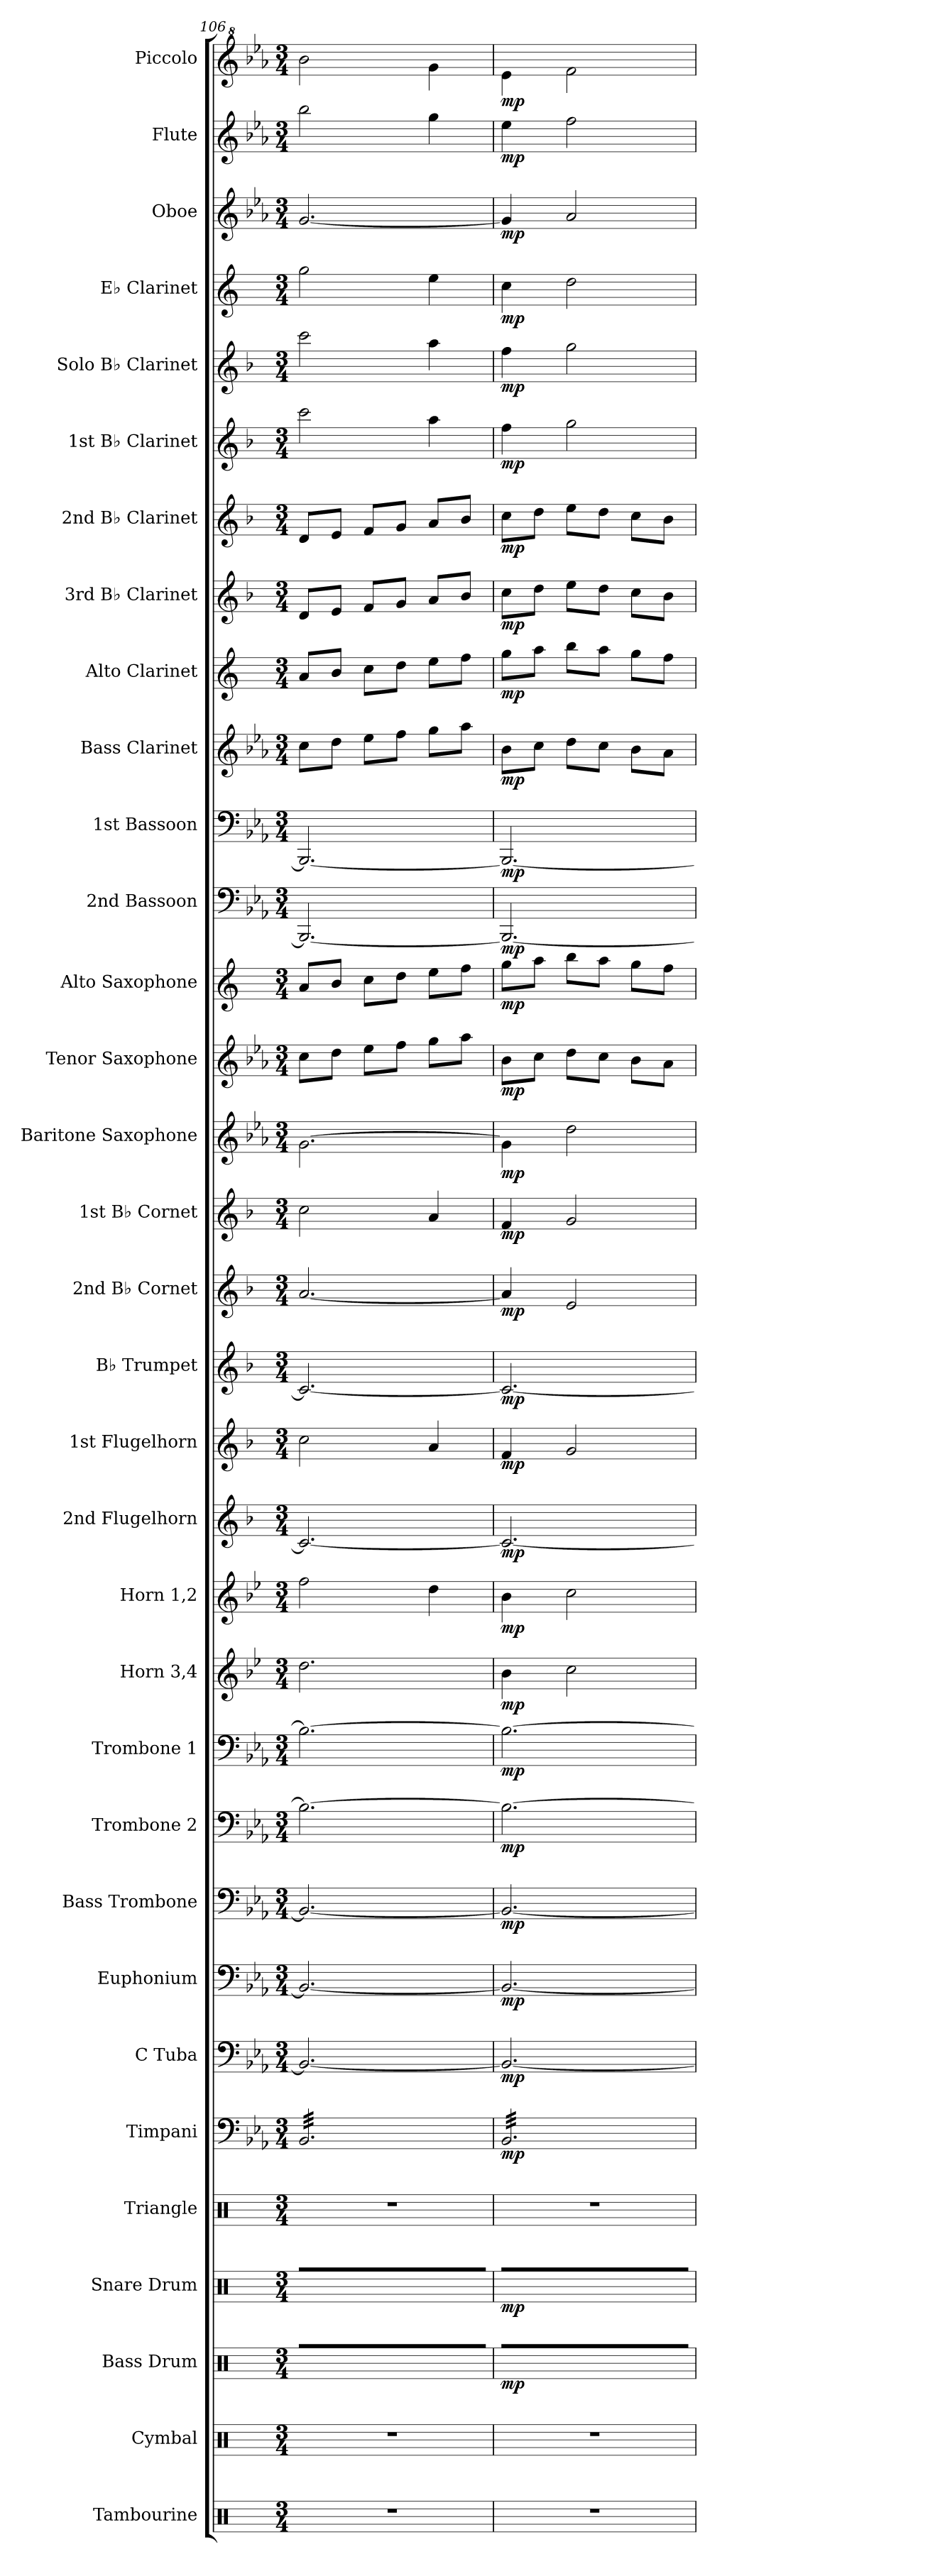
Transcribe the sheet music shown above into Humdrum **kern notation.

**kern	**kern	**kern	**dynam	**kern	**dynam	**kern	**kern	**dynam	**kern	**dynam	**kern	**dynam	**kern	**dynam	**kern	**dynam	**kern	**dynam	**kern	**dynam	**kern	**dynam	**kern	**dynam	**kern	**dynam	**kern	**dynam	**kern	**dynam	**kern	**dynam	**kern	**dynam	**kern	**dynam	**kern	**dynam	**kern	**dynam	**kern	**dynam	**kern	**dynam	**kern	**dynam	**kern	**dynam	**kern	**dynam	**kern	**dynam	**kern	**dynam	**kern	**dynam	**kern	**dynam	**kern	**dynam	**kern	**dynam
*part33	*part32	*part31	*part31	*part30	*part30	*part29	*part28	*part28	*part27	*part27	*part26	*part26	*part25	*part25	*part24	*part24	*part23	*part23	*part22	*part22	*part21	*part21	*part20	*part20	*part19	*part19	*part18	*part18	*part17	*part17	*part16	*part16	*part15	*part15	*part14	*part14	*part13	*part13	*part12	*part12	*part11	*part11	*part10	*part10	*part9	*part9	*part8	*part8	*part7	*part7	*part6	*part6	*part5	*part5	*part4	*part4	*part3	*part3	*part2	*part2	*part1	*part1
*staff33	*staff32	*staff31	*staff31	*staff30	*staff30	*staff29	*staff28	*staff28	*staff27	*staff27	*staff26	*staff26	*staff25	*staff25	*staff24	*staff24	*staff23	*staff23	*staff22	*staff22	*staff21	*staff21	*staff20	*staff20	*staff19	*staff19	*staff18	*staff18	*staff17	*staff17	*staff16	*staff16	*staff15	*staff15	*staff14	*staff14	*staff13	*staff13	*staff12	*staff12	*staff11	*staff11	*staff10	*staff10	*staff9	*staff9	*staff8	*staff8	*staff7	*staff7	*staff6	*staff6	*staff5	*staff5	*staff4	*staff4	*staff3	*staff3	*staff2	*staff2	*staff1	*staff1
*I"Tambourine	*I"Cymbal	*I"Bass Drum	*	*I"Snare Drum	*	*I"Triangle	*I"Timpani	*	*I"C Tuba	*	*I"Euphonium	*	*I"Bass Trombone	*	*I"Trombone 2	*	*I"Trombone 1	*	*I"Horn 3,4	*	*I"Horn 1,2	*	*I"2nd Flugelhorn	*	*I"1st Flugelhorn	*	*I"B♭ Trumpet	*	*I"2nd B♭ Cornet	*	*I"1st B♭ Cornet	*	*I"Baritone Saxophone	*	*I"Tenor Saxophone	*	*I"Alto Saxophone	*	*I"2nd Bassoon	*	*I"1st Bassoon	*	*I"Bass Clarinet	*	*I"Alto Clarinet	*	*I"3rd B♭ Clarinet	*	*I"2nd B♭ Clarinet	*	*I"1st B♭ Clarinet	*	*I"Solo B♭ Clarinet	*	*I"E♭ Clarinet	*	*I"Oboe	*	*I"Flute	*	*I"Piccolo	*
*I'Tamb.	*I'Cym.	*I'B. Dr.	*	*I'Sn. Dr.	*	*I'Trgl.	*I'Timp.	*	*I'C Tu.	*	*I'Eu.	*	*I'B. Trb.	*	*I'Trb. 2	*	*I'Trb. 1	*	*I'Hn. 3,4	*	*I'Hn. 1,2	*	*I'2nd Flghn.	*	*I'1st Flghn.	*	*I'B♭ Tpt.	*	*I'2nd B♭ Cnt.	*	*I'1st B♭ Cnt.	*	*I'Bar. Sax.	*	*I'T. Sax.	*	*I'A. Sax.	*	*I'2nd Bsn.	*	*I'1st Bsn.	*	*I'B. Cl.	*	*I'A. Cl.	*	*I'3rd B♭ Cl.	*	*I'2nd B♭ Cl.	*	*I'1st B♭ Cl.	*	*I'Solo B♭ Cl.	*	*I'E♭ Cl.	*	*I'Ob.	*	*I'Fl.	*	*I'Picc.	*
*clefX	*clefX	*clefX	*	*clefX	*	*clefX	*clefF4	*	*clefF4	*	*clefF4	*	*clefF4	*	*clefF4	*	*clefF4	*	*clefG2	*	*clefG2	*	*clefG2	*	*clefG2	*	*clefG2	*	*clefG2	*	*clefG2	*	*clefG2	*	*clefG2	*	*clefG2	*	*clefF4	*	*clefF4	*	*clefG2	*	*clefG2	*	*clefG2	*	*clefG2	*	*clefG2	*	*clefG2	*	*clefG2	*	*clefG2	*	*clefG2	*	*clefG^2	*
*	*	*	*	*	*	*	*	*	*	*	*	*	*	*	*	*	*	*	*ITrd4c7	*	*ITrd4c7	*	*ITrd1c2	*	*ITrd1c2	*	*ITrd1c2	*	*ITrd1c2	*	*ITrd1c2	*	*ITrd12c21	*	*ITrd8c14	*	*ITrd5c9	*	*	*	*	*	*ITrd8c14	*	*ITrd5c9	*	*ITrd1c2	*	*ITrd1c2	*	*ITrd1c2	*	*ITrd1c2	*	*ITrd-2c-3	*	*	*	*	*	*ITrd-7c-12	*
*k[]	*k[]	*k[]	*	*k[]	*	*k[]	*k[b-e-a-]	*	*k[b-e-a-]	*	*k[b-e-a-]	*	*k[b-e-a-]	*	*k[b-e-a-]	*	*k[b-e-a-]	*	*k[b-e-a-]	*	*k[b-e-a-]	*	*k[b-e-a-]	*	*k[b-e-a-]	*	*k[b-e-a-]	*	*k[b-e-a-]	*	*k[b-e-a-]	*	*k[b-e-a-]	*	*k[b-e-a-]	*	*k[b-e-a-]	*	*k[b-e-a-]	*	*k[b-e-a-]	*	*k[b-e-a-]	*	*k[b-e-a-]	*	*k[b-e-a-]	*	*k[b-e-a-]	*	*k[b-e-a-]	*	*k[b-e-a-]	*	*k[b-e-a-]	*	*k[b-e-a-]	*	*k[b-e-a-]	*	*k[b-e-a-]	*
*C:	*C:	*C:	*	*C:	*	*C:	*E-:	*	*E-:	*	*E-:	*	*E-:	*	*E-:	*	*E-:	*	*E-:	*	*E-:	*	*E-:	*	*E-:	*	*E-:	*	*E-:	*	*E-:	*	*E-:	*	*E-:	*	*E-:	*	*E-:	*	*E-:	*	*E-:	*	*E-:	*	*E-:	*	*E-:	*	*E-:	*	*E-:	*	*E-:	*	*E-:	*	*E-:	*	*E-:	*
*M3/4	*M3/4	*M3/4	*	*M3/4	*	*M3/4	*M3/4	*	*M3/4	*	*M3/4	*	*M3/4	*	*M3/4	*	*M3/4	*	*M3/4	*	*M3/4	*	*M3/4	*	*M3/4	*	*M3/4	*	*M3/4	*	*M3/4	*	*M3/4	*	*M3/4	*	*M3/4	*	*M3/4	*	*M3/4	*	*M3/4	*	*M3/4	*	*M3/4	*	*M3/4	*	*M3/4	*	*M3/4	*	*M3/4	*	*M3/4	*	*M3/4	*	*M3/4	*
=106	=106	=106	=106	=106	=106	=106	=106	=106	=106	=106	=106	=106	=106	=106	=106	=106	=106	=106	=106	=106	=106	=106	=106	=106	=106	=106	=106	=106	=106	=106	=106	=106	=106	=106	=106	=106	=106	=106	=106	=106	=106	=106	=106	=106	=106	=106	=106	=106	=106	=106	=106	=106	=106	=106	=106	=106	=106	=106	=106	=106	=106	=106
*	*	*tremolo	*	*	*	*	*	*	*	*	*	*	*	*	*	*	*	*	*	*	*	*	*	*	*	*	*	*	*	*	*	*	*	*	*	*	*	*	*	*	*	*	*	*	*	*	*	*	*	*	*	*	*	*	*	*	*	*	*	*	*	*
*	*	*	*	*tremolo	*	*	*	*	*	*	*	*	*	*	*	*	*	*	*	*	*	*	*	*	*	*	*	*	*	*	*	*	*	*	*	*	*	*	*	*	*	*	*	*	*	*	*	*	*	*	*	*	*	*	*	*	*	*	*	*	*	*
*	*	*	*	*	*	*	*tremolo	*	*	*	*	*	*	*	*	*	*	*	*	*	*	*	*	*	*	*	*	*	*	*	*	*	*	*	*	*	*	*	*	*	*	*	*	*	*	*	*	*	*	*	*	*	*	*	*	*	*	*	*	*	*	*
2.r	2.r	[32R\LLL	.	32R\LLL	.	2.r	32BB-/LLL	.	2.BB-/_	.	2.BB-/_	.	2.BB-/_	.	2.B-\_	.	2.B-\_	.	2.g\	.	2b-\	.	2.B-/_	.	2b-\	.	2.B-/_	.	[2.g/	.	2b-\	.	[2.G\	.	8c\L	.	8c/L	.	2.BBB-/_	.	2.BBB-/_	.	8c\L	.	8c/L	.	8c/L	.	8c/L	.	2bb-\	.	2bb-\	.	2bb-\	.	[2.g/	.	2bb-\	.	2bbb-\	.
.	.	32R\	.	32R\	.	.	32BB-/	.	.	.	.	.	.	.	.	.	.	.	.	.	.	.	.	.	.	.	.	.	.	.	.	.	.	.	.	.	.	.	.	.	.	.	.	.	.	.	.	.	.	.	.	.	.	.	.	.	.	.	.	.	.	.
.	.	32R\	.	32R\	.	.	32BB-/	.	.	.	.	.	.	.	.	.	.	.	.	.	.	.	.	.	.	.	.	.	.	.	.	.	.	.	.	.	.	.	.	.	.	.	.	.	.	.	.	.	.	.	.	.	.	.	.	.	.	.	.	.	.	.
.	.	32R\	.	32R\	.	.	32BB-/	.	.	.	.	.	.	.	.	.	.	.	.	.	.	.	.	.	.	.	.	.	.	.	.	.	.	.	.	.	.	.	.	.	.	.	.	.	.	.	.	.	.	.	.	.	.	.	.	.	.	.	.	.	.	.
.	.	32R\	.	32R\	.	.	32BB-/	.	.	.	.	.	.	.	.	.	.	.	.	.	.	.	.	.	.	.	.	.	.	.	.	.	.	.	8d\J	.	8d/J	.	.	.	.	.	8d\J	.	8d/J	.	8d/J	.	8d/J	.	.	.	.	.	.	.	.	.	.	.	.	.
.	.	32R\	.	32R\	.	.	32BB-/	.	.	.	.	.	.	.	.	.	.	.	.	.	.	.	.	.	.	.	.	.	.	.	.	.	.	.	.	.	.	.	.	.	.	.	.	.	.	.	.	.	.	.	.	.	.	.	.	.	.	.	.	.	.	.
.	.	32R\	.	32R\	.	.	32BB-/	.	.	.	.	.	.	.	.	.	.	.	.	.	.	.	.	.	.	.	.	.	.	.	.	.	.	.	.	.	.	.	.	.	.	.	.	.	.	.	.	.	.	.	.	.	.	.	.	.	.	.	.	.	.	.
.	.	32R\	.	32R\	.	.	32BB-/	.	.	.	.	.	.	.	.	.	.	.	.	.	.	.	.	.	.	.	.	.	.	.	.	.	.	.	.	.	.	.	.	.	.	.	.	.	.	.	.	.	.	.	.	.	.	.	.	.	.	.	.	.	.	.
.	.	32R\	.	32R\	.	.	32BB-/	.	.	.	.	.	.	.	.	.	.	.	.	.	.	.	.	.	.	.	.	.	.	.	.	.	.	.	8e-\L	.	8e-\L	.	.	.	.	.	8e-\L	.	8e-\L	.	8e-/L	.	8e-/L	.	.	.	.	.	.	.	.	.	.	.	.	.
.	.	32R\	.	32R\	.	.	32BB-/	.	.	.	.	.	.	.	.	.	.	.	.	.	.	.	.	.	.	.	.	.	.	.	.	.	.	.	.	.	.	.	.	.	.	.	.	.	.	.	.	.	.	.	.	.	.	.	.	.	.	.	.	.	.	.
.	.	32R\	.	32R\	.	.	32BB-/	.	.	.	.	.	.	.	.	.	.	.	.	.	.	.	.	.	.	.	.	.	.	.	.	.	.	.	.	.	.	.	.	.	.	.	.	.	.	.	.	.	.	.	.	.	.	.	.	.	.	.	.	.	.	.
.	.	32R\	.	32R\	.	.	32BB-/	.	.	.	.	.	.	.	.	.	.	.	.	.	.	.	.	.	.	.	.	.	.	.	.	.	.	.	.	.	.	.	.	.	.	.	.	.	.	.	.	.	.	.	.	.	.	.	.	.	.	.	.	.	.	.
.	.	32R\	.	32R\	.	.	32BB-/	.	.	.	.	.	.	.	.	.	.	.	.	.	.	.	.	.	.	.	.	.	.	.	.	.	.	.	8f\J	.	8f\J	.	.	.	.	.	8f\J	.	8f\J	.	8f/J	.	8f/J	.	.	.	.	.	.	.	.	.	.	.	.	.
.	.	32R\	.	32R\	.	.	32BB-/	.	.	.	.	.	.	.	.	.	.	.	.	.	.	.	.	.	.	.	.	.	.	.	.	.	.	.	.	.	.	.	.	.	.	.	.	.	.	.	.	.	.	.	.	.	.	.	.	.	.	.	.	.	.	.
.	.	32R\	.	32R\	.	.	32BB-/	.	.	.	.	.	.	.	.	.	.	.	.	.	.	.	.	.	.	.	.	.	.	.	.	.	.	.	.	.	.	.	.	.	.	.	.	.	.	.	.	.	.	.	.	.	.	.	.	.	.	.	.	.	.	.
.	.	32R\	.	32R\	.	.	32BB-/	.	.	.	.	.	.	.	.	.	.	.	.	.	.	.	.	.	.	.	.	.	.	.	.	.	.	.	.	.	.	.	.	.	.	.	.	.	.	.	.	.	.	.	.	.	.	.	.	.	.	.	.	.	.	.
.	.	32R\	.	32R\	.	.	32BB-/	.	.	.	.	.	.	.	.	.	.	.	.	.	4g\	.	.	.	4g/	.	.	.	.	.	4g/	.	.	.	8g\L	.	8g\L	.	.	.	.	.	8g\L	.	8g\L	.	8g/L	.	8g/L	.	4gg\	.	4gg\	.	4gg\	.	.	.	4gg\	.	4ggg\	.
.	.	32R\	.	32R\	.	.	32BB-/	.	.	.	.	.	.	.	.	.	.	.	.	.	.	.	.	.	.	.	.	.	.	.	.	.	.	.	.	.	.	.	.	.	.	.	.	.	.	.	.	.	.	.	.	.	.	.	.	.	.	.	.	.	.	.
.	.	32R\	.	32R\	.	.	32BB-/	.	.	.	.	.	.	.	.	.	.	.	.	.	.	.	.	.	.	.	.	.	.	.	.	.	.	.	.	.	.	.	.	.	.	.	.	.	.	.	.	.	.	.	.	.	.	.	.	.	.	.	.	.	.	.
.	.	32R\	.	32R\	.	.	32BB-/	.	.	.	.	.	.	.	.	.	.	.	.	.	.	.	.	.	.	.	.	.	.	.	.	.	.	.	.	.	.	.	.	.	.	.	.	.	.	.	.	.	.	.	.	.	.	.	.	.	.	.	.	.	.	.
.	.	32R\	.	32R\	.	.	32BB-/	.	.	.	.	.	.	.	.	.	.	.	.	.	.	.	.	.	.	.	.	.	.	.	.	.	.	.	8a-\J	.	8a-\J	.	.	.	.	.	8a-\J	.	8a-\J	.	8a-/J	.	8a-/J	.	.	.	.	.	.	.	.	.	.	.	.	.
.	.	32R\	.	32R\	.	.	32BB-/	.	.	.	.	.	.	.	.	.	.	.	.	.	.	.	.	.	.	.	.	.	.	.	.	.	.	.	.	.	.	.	.	.	.	.	.	.	.	.	.	.	.	.	.	.	.	.	.	.	.	.	.	.	.	.
.	.	32R\	.	32R\	.	.	32BB-/	.	.	.	.	.	.	.	.	.	.	.	.	.	.	.	.	.	.	.	.	.	.	.	.	.	.	.	.	.	.	.	.	.	.	.	.	.	.	.	.	.	.	.	.	.	.	.	.	.	.	.	.	.	.	.
.	.	32R\JJJ	.	32R\JJJ	.	.	32BB-/JJJ	.	.	.	.	.	.	.	.	.	.	.	.	.	.	.	.	.	.	.	.	.	.	.	.	.	.	.	.	.	.	.	.	.	.	.	.	.	.	.	.	.	.	.	.	.	.	.	.	.	.	.	.	.	.	.
!!LO:PB:g=z
=107	=107	=107	=107	=107	=107	=107	=107	=107	=107	=107	=107	=107	=107	=107	=107	=107	=107	=107	=107	=107	=107	=107	=107	=107	=107	=107	=107	=107	=107	=107	=107	=107	=107	=107	=107	=107	=107	=107	=107	=107	=107	=107	=107	=107	=107	=107	=107	=107	=107	=107	=107	=107	=107	=107	=107	=107	=107	=107	=107	=107	=107	=107
!	!	!	!LO:DY:b	!	!LO:DY:b	!	!	!LO:DY:b	!	!LO:DY:b	!	!LO:DY:b	!	!LO:DY:b	!	!LO:DY:b	!	!LO:DY:b	!	!LO:DY:b	!	!LO:DY:b	!	!LO:DY:b	!	!LO:DY:b	!	!LO:DY:b	!	!LO:DY:b	!	!LO:DY:b	!	!LO:DY:b	!	!LO:DY:b	!	!LO:DY:b	!	!LO:DY:b	!	!LO:DY:b	!	!LO:DY:b	!	!LO:DY:b	!	!LO:DY:b	!	!LO:DY:b	!	!LO:DY:b	!	!LO:DY:b	!	!LO:DY:b	!	!LO:DY:b	!	!LO:DY:b	!	!LO:DY:b
2.r	2.r	32R\LLL	mp	32R\LLL	mp	2.r	32BB-/LLL	mp	2.BB-/_	mp	2.BB-/_	mp	2.BB-/_	mp	2.B-\_	mp	2.B-\_	mp	4e-\	mp	4e-\	mp	2.B-/_	mp	4e-/	mp	2.B-/_	mp	4g/]	mp	4e-/	mp	4G\]	mp	8B-\L	mp	8b-\L	mp	2.BBB-/_	mp	2.BBB-/_	mp	8B-\L	mp	8b-\L	mp	8b-\L	mp	8b-\L	mp	4ee-\	mp	4ee-\	mp	4ee-\	mp	4g/]	mp	4ee-\	mp	4eee-\	mp
.	.	32R\	.	32R\	.	.	32BB-/	.	.	.	.	.	.	.	.	.	.	.	.	.	.	.	.	.	.	.	.	.	.	.	.	.	.	.	.	.	.	.	.	.	.	.	.	.	.	.	.	.	.	.	.	.	.	.	.	.	.	.	.	.	.	.
.	.	32R\	.	32R\	.	.	32BB-/	.	.	.	.	.	.	.	.	.	.	.	.	.	.	.	.	.	.	.	.	.	.	.	.	.	.	.	.	.	.	.	.	.	.	.	.	.	.	.	.	.	.	.	.	.	.	.	.	.	.	.	.	.	.	.
.	.	32R\	.	32R\	.	.	32BB-/	.	.	.	.	.	.	.	.	.	.	.	.	.	.	.	.	.	.	.	.	.	.	.	.	.	.	.	.	.	.	.	.	.	.	.	.	.	.	.	.	.	.	.	.	.	.	.	.	.	.	.	.	.	.	.
.	.	32R\	.	32R\	.	.	32BB-/	.	.	.	.	.	.	.	.	.	.	.	.	.	.	.	.	.	.	.	.	.	.	.	.	.	.	.	8c\J	.	8cc\J	.	.	.	.	.	8c\J	.	8cc\J	.	8cc\J	.	8cc\J	.	.	.	.	.	.	.	.	.	.	.	.	.
.	.	32R\	.	32R\	.	.	32BB-/	.	.	.	.	.	.	.	.	.	.	.	.	.	.	.	.	.	.	.	.	.	.	.	.	.	.	.	.	.	.	.	.	.	.	.	.	.	.	.	.	.	.	.	.	.	.	.	.	.	.	.	.	.	.	.
.	.	32R\	.	32R\	.	.	32BB-/	.	.	.	.	.	.	.	.	.	.	.	.	.	.	.	.	.	.	.	.	.	.	.	.	.	.	.	.	.	.	.	.	.	.	.	.	.	.	.	.	.	.	.	.	.	.	.	.	.	.	.	.	.	.	.
.	.	32R\	.	32R\	.	.	32BB-/	.	.	.	.	.	.	.	.	.	.	.	.	.	.	.	.	.	.	.	.	.	.	.	.	.	.	.	.	.	.	.	.	.	.	.	.	.	.	.	.	.	.	.	.	.	.	.	.	.	.	.	.	.	.	.
.	.	32R\	.	32R\	.	.	32BB-/	.	.	.	.	.	.	.	.	.	.	.	2f\	.	2f\	.	.	.	2f/	.	.	.	2d/	.	2f/	.	2d\	.	8d\L	.	8dd\L	.	.	.	.	.	8d\L	.	8dd\L	.	8dd\L	.	8dd\L	.	2ff\	.	2ff\	.	2ff\	.	2a-/	.	2ff\	.	2fff\	.
.	.	32R\	.	32R\	.	.	32BB-/	.	.	.	.	.	.	.	.	.	.	.	.	.	.	.	.	.	.	.	.	.	.	.	.	.	.	.	.	.	.	.	.	.	.	.	.	.	.	.	.	.	.	.	.	.	.	.	.	.	.	.	.	.	.	.
.	.	32R\	.	32R\	.	.	32BB-/	.	.	.	.	.	.	.	.	.	.	.	.	.	.	.	.	.	.	.	.	.	.	.	.	.	.	.	.	.	.	.	.	.	.	.	.	.	.	.	.	.	.	.	.	.	.	.	.	.	.	.	.	.	.	.
.	.	32R\	.	32R\	.	.	32BB-/	.	.	.	.	.	.	.	.	.	.	.	.	.	.	.	.	.	.	.	.	.	.	.	.	.	.	.	.	.	.	.	.	.	.	.	.	.	.	.	.	.	.	.	.	.	.	.	.	.	.	.	.	.	.	.
.	.	32R\	.	32R\	.	.	32BB-/	.	.	.	.	.	.	.	.	.	.	.	.	.	.	.	.	.	.	.	.	.	.	.	.	.	.	.	8c\J	.	8cc\J	.	.	.	.	.	8c\J	.	8cc\J	.	8cc\J	.	8cc\J	.	.	.	.	.	.	.	.	.	.	.	.	.
.	.	32R\	.	32R\	.	.	32BB-/	.	.	.	.	.	.	.	.	.	.	.	.	.	.	.	.	.	.	.	.	.	.	.	.	.	.	.	.	.	.	.	.	.	.	.	.	.	.	.	.	.	.	.	.	.	.	.	.	.	.	.	.	.	.	.
.	.	32R\	.	32R\	.	.	32BB-/	.	.	.	.	.	.	.	.	.	.	.	.	.	.	.	.	.	.	.	.	.	.	.	.	.	.	.	.	.	.	.	.	.	.	.	.	.	.	.	.	.	.	.	.	.	.	.	.	.	.	.	.	.	.	.
.	.	32R\	.	32R\	.	.	32BB-/	.	.	.	.	.	.	.	.	.	.	.	.	.	.	.	.	.	.	.	.	.	.	.	.	.	.	.	.	.	.	.	.	.	.	.	.	.	.	.	.	.	.	.	.	.	.	.	.	.	.	.	.	.	.	.
.	.	32R\	.	32R\	.	.	32BB-/	.	.	.	.	.	.	.	.	.	.	.	.	.	.	.	.	.	.	.	.	.	.	.	.	.	.	.	8B-\L	.	8b-\L	.	.	.	.	.	8B-\L	.	8b-\L	.	8b-\L	.	8b-\L	.	.	.	.	.	.	.	.	.	.	.	.	.
.	.	32R\	.	32R\	.	.	32BB-/	.	.	.	.	.	.	.	.	.	.	.	.	.	.	.	.	.	.	.	.	.	.	.	.	.	.	.	.	.	.	.	.	.	.	.	.	.	.	.	.	.	.	.	.	.	.	.	.	.	.	.	.	.	.	.
.	.	32R\	.	32R\	.	.	32BB-/	.	.	.	.	.	.	.	.	.	.	.	.	.	.	.	.	.	.	.	.	.	.	.	.	.	.	.	.	.	.	.	.	.	.	.	.	.	.	.	.	.	.	.	.	.	.	.	.	.	.	.	.	.	.	.
.	.	32R\	.	32R\	.	.	32BB-/	.	.	.	.	.	.	.	.	.	.	.	.	.	.	.	.	.	.	.	.	.	.	.	.	.	.	.	.	.	.	.	.	.	.	.	.	.	.	.	.	.	.	.	.	.	.	.	.	.	.	.	.	.	.	.
.	.	32R\	.	32R\	.	.	32BB-/	.	.	.	.	.	.	.	.	.	.	.	.	.	.	.	.	.	.	.	.	.	.	.	.	.	.	.	8A-\J	.	8a-\J	.	.	.	.	.	8A-\J	.	8a-\J	.	8a-\J	.	8a-\J	.	.	.	.	.	.	.	.	.	.	.	.	.
.	.	32R\	.	32R\	.	.	32BB-/	.	.	.	.	.	.	.	.	.	.	.	.	.	.	.	.	.	.	.	.	.	.	.	.	.	.	.	.	.	.	.	.	.	.	.	.	.	.	.	.	.	.	.	.	.	.	.	.	.	.	.	.	.	.	.
.	.	32R\	.	32R\	.	.	32BB-/	.	.	.	.	.	.	.	.	.	.	.	.	.	.	.	.	.	.	.	.	.	.	.	.	.	.	.	.	.	.	.	.	.	.	.	.	.	.	.	.	.	.	.	.	.	.	.	.	.	.	.	.	.	.	.
.	.	32R\JJJ	.	32R\JJJ	.	.	32BB-/JJJ	.	.	.	.	.	.	.	.	.	.	.	.	.	.	.	.	.	.	.	.	.	.	.	.	.	.	.	.	.	.	.	.	.	.	.	.	.	.	.	.	.	.	.	.	.	.	.	.	.	.	.	.	.	.	.
*	*	*	*	*	*	*	*Xtremolo	*	*	*	*	*	*	*	*	*	*	*	*	*	*	*	*	*	*	*	*	*	*	*	*	*	*	*	*	*	*	*	*	*	*	*	*	*	*	*	*	*	*	*	*	*	*	*	*	*	*	*	*	*	*	*
*	*	*	*	*Xtremolo	*	*	*	*	*	*	*	*	*	*	*	*	*	*	*	*	*	*	*	*	*	*	*	*	*	*	*	*	*	*	*	*	*	*	*	*	*	*	*	*	*	*	*	*	*	*	*	*	*	*	*	*	*	*	*	*	*	*
*	*	*Xtremolo	*	*	*	*	*	*	*	*	*	*	*	*	*	*	*	*	*	*	*	*	*	*	*	*	*	*	*	*	*	*	*	*	*	*	*	*	*	*	*	*	*	*	*	*	*	*	*	*	*	*	*	*	*	*	*	*	*	*	*	*
=	=	=	=	=	=	=	=	=	=	=	=	=	=	=	=	=	=	=	=	=	=	=	=	=	=	=	=	=	=	=	=	=	=	=	=	=	=	=	=	=	=	=	=	=	=	=	=	=	=	=	=	=	=	=	=	=	=	=	=	=	=	=
*-	*-	*-	*-	*-	*-	*-	*-	*-	*-	*-	*-	*-	*-	*-	*-	*-	*-	*-	*-	*-	*-	*-	*-	*-	*-	*-	*-	*-	*-	*-	*-	*-	*-	*-	*-	*-	*-	*-	*-	*-	*-	*-	*-	*-	*-	*-	*-	*-	*-	*-	*-	*-	*-	*-	*-	*-	*-	*-	*-	*-	*-	*-
